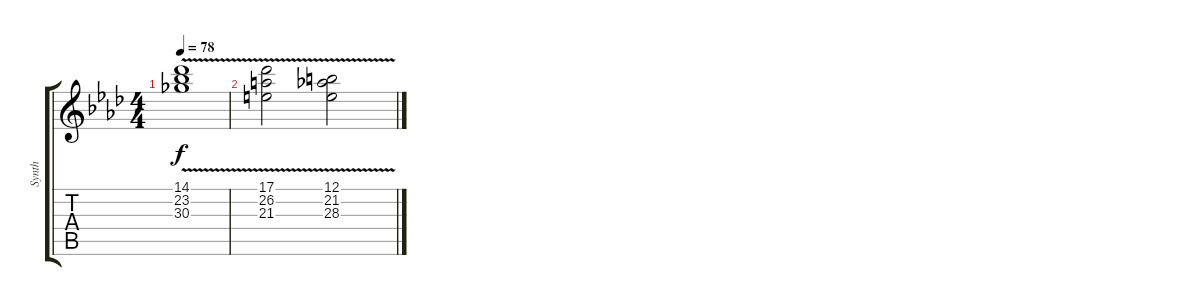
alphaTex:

\track ("Synth" "Synth") {instrument pad7halo}
\staff {score tabs}
\tuning (E4 B3 G3 D3 A2 E2) {hide}
\ts (4 4)
\tempo 78
\clef g2
\ks fminor
(14.1{v} 23.2{v} 30.3{v}).1{dy f} |
(17.1{v} 26.2{v} 21.3{v}).2 (12.1{v} 21.2{v} 28.3).2
